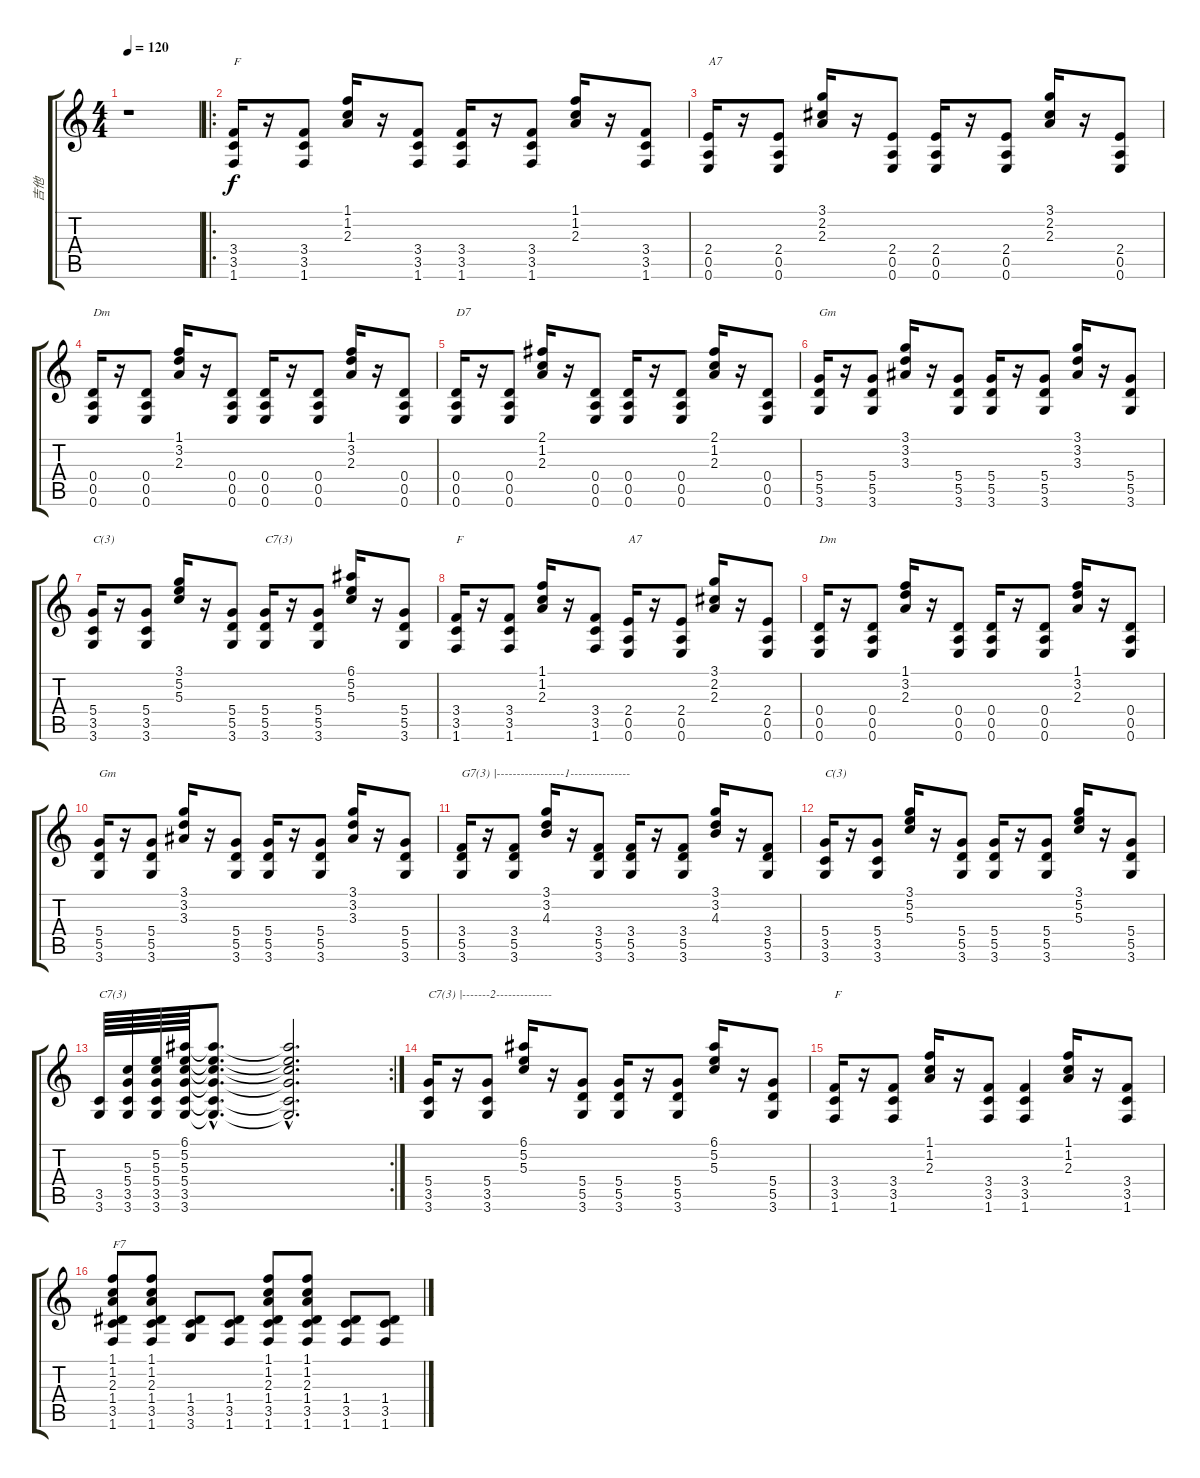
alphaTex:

\track ("吉他" "吉他") {instrument acousticguitarsteel}
\staff {score tabs}
\tuning (E4 B3 G3 D3 A2 E2) {hide}
\ts (4 4)
\tempo 120
\clef g2
\ks c
r.1{dy f instrument acousticguitarsteel} |
\ro
(3.4 3.5 1.6).16{txt "F"} r.16 (3.4 3.5 1.6).8 (1.1 1.2 2.3).16 r.16 (3.4 3.5 1.6).8 (3.4 3.5 1.6).16 r.16 (3.4 3.5 1.6).8 (1.1 1.2 2.3).16 r.16 (3.4 3.5 1.6).8 |
(2.4 0.5 0.6).16{txt "A7"} r.16 (2.4 0.5 0.6).8 (3.1 2.2 2.3).16 r.16 (2.4 0.5 0.6).8 (2.4 0.5 0.6).16 r.16 (2.4 0.5 0.6).8 (3.1 2.2 2.3).16 r.16 (2.4 0.5 0.6).8 |
(0.4 0.5 0.6).16{txt "Dm"} r.16 (0.4 0.5 0.6).8 (1.1 3.2 2.3).16 r.16 (0.4 0.5 0.6).8 (0.4 0.5 0.6).16 r.16 (0.4 0.5 0.6).8 (1.1 3.2 2.3).16 r.16 (0.4 0.5 0.6).8 |
(0.4 0.5 0.6).16{txt "D7"} r.16 (0.4 0.5 0.6).8 (2.1 1.2 2.3).16 r.16 (0.4 0.5 0.6).8 (0.4 0.5 0.6).16 r.16 (0.4 0.5 0.6).8 (2.1 1.2 2.3).16 r.16 (0.4 0.5 0.6).8 |
(5.4 5.5 3.6).16{txt "Gm"} r.16 (5.4 5.5 3.6).8 (3.1 3.2 3.3).16 r.16 (5.4 5.5 3.6).8 (5.4 5.5 3.6).16 r.16 (5.4 5.5 3.6).8 (3.1 3.2 3.3).16 r.16 (5.4 5.5 3.6).8 |
(5.4 3.5 3.6).16{txt "C(3)"} r.16 (5.4 3.5 3.6).8 (3.1 5.2 5.3).16 r.16 (5.4 5.5 3.6).8 (5.4 5.5 3.6).16{txt "C7(3)"} r.16 (5.4 5.5 3.6).8 (6.1 5.2 5.3).16 r.16 (5.4 5.5 3.6).8 |
(3.4 3.5 1.6).16{txt "F"} r.16 (3.4 3.5 1.6).8 (1.1 1.2 2.3).16 r.16 (3.4 3.5 1.6).8 (2.4 0.5 0.6).16{txt "A7"} r.16 (2.4 0.5 0.6).8 (3.1 2.2 2.3).16 r.16 (2.4 0.5 0.6).8 |
(0.4 0.5 0.6).16{txt "Dm"} r.16 (0.4 0.5 0.6).8 (1.1 3.2 2.3).16 r.16 (0.4 0.5 0.6).8 (0.4 0.5 0.6).16 r.16 (0.4 0.5 0.6).8 (1.1 3.2 2.3).16 r.16 (0.4 0.5 0.6).8 |
(5.4 5.5 3.6).16{txt "Gm"} r.16 (5.4 5.5 3.6).8 (3.1 3.2 3.3).16 r.16 (5.4 5.5 3.6).8 (5.4 5.5 3.6).16 r.16 (5.4 5.5 3.6).8 (3.1 3.2 3.3).16 r.16 (5.4 5.5 3.6).8 |
(3.4 5.5 3.6).16{txt "G7(3) |-----------------1---------------"} r.16 (3.4 5.5 3.6).8 (3.1 3.2 4.3).16 r.16 (3.4 5.5 3.6).8 (3.4 5.5 3.6).16 r.16 (3.4 5.5 3.6).8 (3.1 3.2 4.3).16 r.16 (3.4 5.5 3.6).8 |
(5.4 3.5 3.6).16{txt "C(3)"} r.16 (5.4 3.5 3.6).8 (3.1 5.2 5.3).16 r.16 (5.4 5.5 3.6).8 (5.4 5.5 3.6).16 r.16 (5.4 5.5 3.6).8 (3.1 5.2 5.3).16 r.16 (5.4 5.5 3.6).8 |
\rc 2
(3.5 3.6).64{txt "C7(3)"} (5.3 5.4 3.5 3.6).64 (5.2 5.3 5.4 3.5 3.6).64 (6.1 5.2 5.3 5.4 3.5 3.6).64 (6.1{hac t} 5.2{hac t} 5.3{hac t} 5.4{hac t} 3.5{hac t} 3.6{hac t}).8{d} (6.1{hac t} 5.2{hac t} 5.3{hac t} 5.4{hac t} 3.5{hac t} 3.6{hac t}).2{d} |
(5.4 3.5 3.6).16{txt "C7(3) |-------2--------------"} r.16 (5.4 3.5 3.6).8 (6.1 5.2 5.3).16 r.16 (5.4 5.5 3.6).8 (5.4 5.5 3.6).16 r.16 (5.4 5.5 3.6).8 (6.1 5.2 5.3).16 r.16 (5.4 5.5 3.6).8 |
(3.4 3.5 1.6).16{txt "F"} r.16 (3.4 3.5 1.6).8 (1.1 1.2 2.3).16 r.16 (3.4 3.5 1.6).8 (3.4 3.5 1.6).4 (1.1 1.2 2.3).16 r.16 (3.4 3.5 1.6).8 |
(1.1 1.2 2.3 1.4 3.5 1.6).8{txt "F7"} (1.1 1.2 2.3 1.4 3.5 1.6).8 (1.4 3.5 3.6).8 (1.4 3.5 1.6).8 (1.1 1.2 2.3 1.4 3.5 1.6).8 (1.1 1.2 2.3 1.4 3.5 1.6).8 (1.4 3.5 1.6).8 (1.4 3.5 1.6).8
